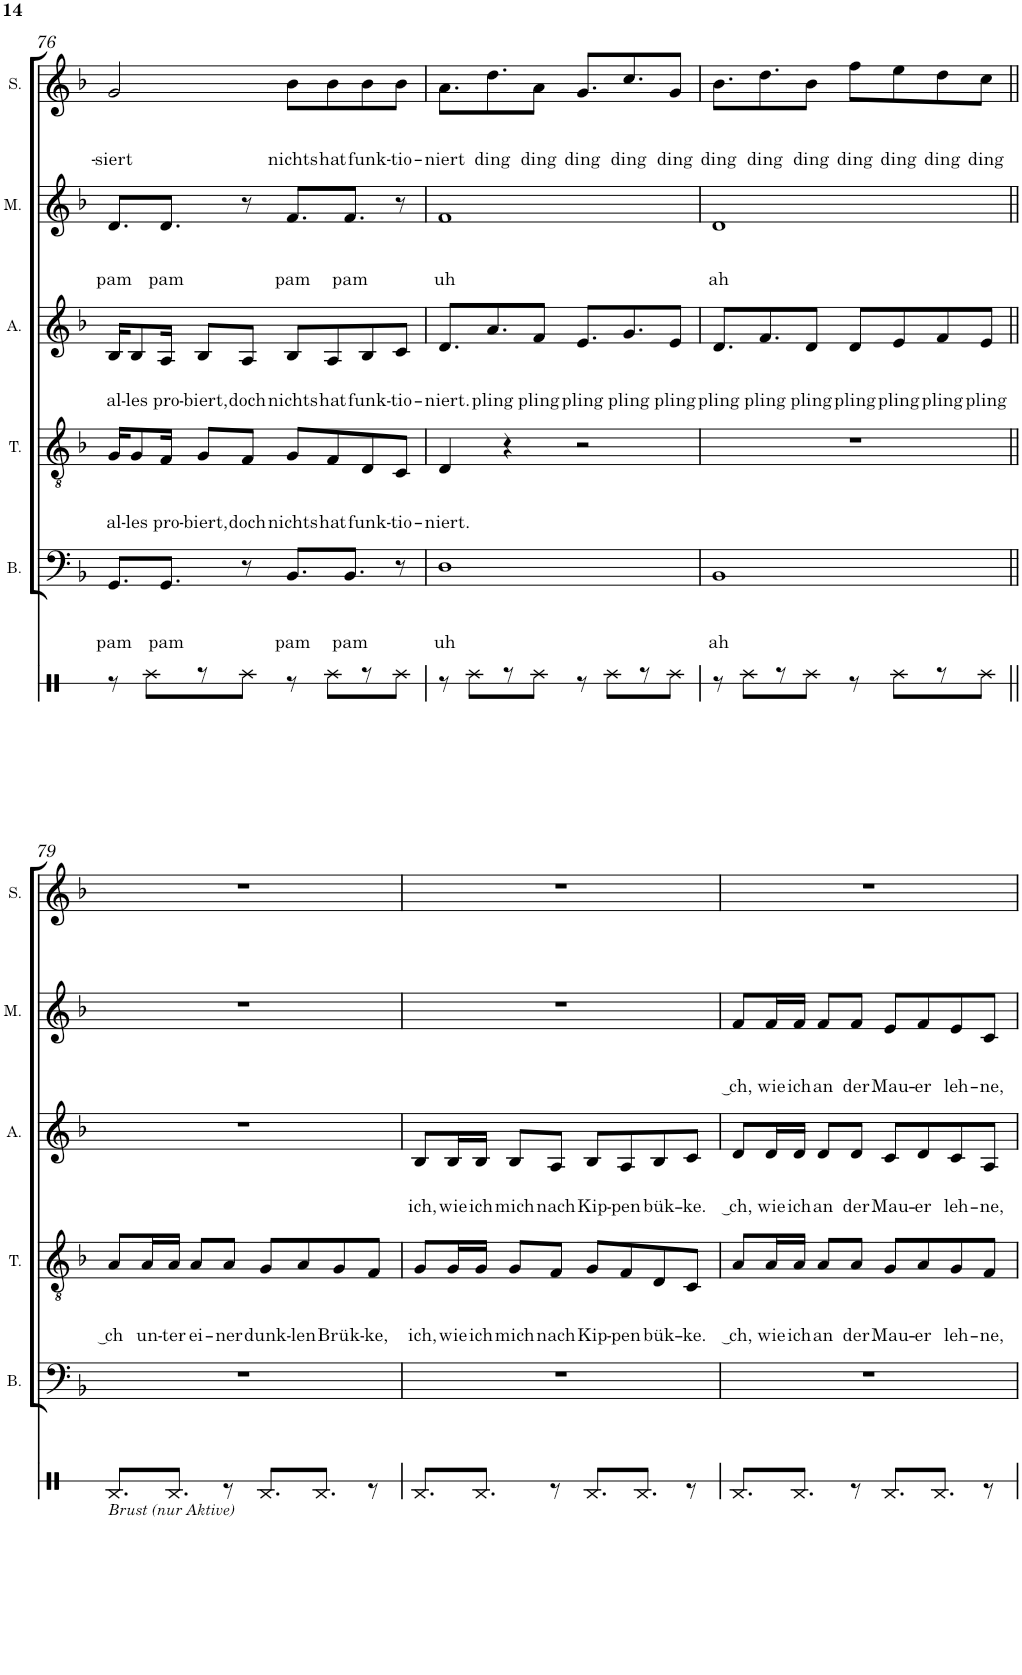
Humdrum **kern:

**kern	**kern	**text	**text	**text	**kern	**text	**text	**text	**kern	**text	**text	**text	**kern	**text	**text	**text	**kern	**text	**text	**text
*part6	*part5	*part5	*part5	*part5	*part4	*part4	*part4	*part4	*part3	*part3	*part3	*part3	*part2	*part2	*part2	*part2	*part1	*part1	*part1	*part1
*staff6	*staff5	*staff5	*staff5	*staff5	*staff4	*staff4	*staff4	*staff4	*staff3	*staff3	*staff3	*staff3	*staff2	*staff2	*staff2	*staff2	*staff1	*staff1	*staff1	*staff1
*I"Perkussion	*I"Bass	*	*	*	*I"Tenor	*	*	*	*I"Alt	*	*	*	*I"Mezzo	*	*	*	*I"Sopran	*	*	*
*	*I'B.	*	*	*	*I'T.	*	*	*	*I'A.	*	*	*	*I'M.	*	*	*	*I'S.	*	*	*
!!LO:PB:g=z
*clefX	*clefF4	*	*	*	*clefGv2	*	*	*	*clefG2	*	*	*	*clefG2	*	*	*	*clefG2	*	*	*
*k[b-]	*k[b-]	*	*	*	*k[b-]	*	*	*	*k[b-]	*	*	*	*k[b-]	*	*	*	*k[b-]	*	*	*
*d:	*d:	*	*	*	*d:	*	*	*	*d:	*	*	*	*d:	*	*	*	*d:	*	*	*
*M4/4	*M4/4	*	*	*	*M4/4	*	*	*	*M4/4	*	*	*	*M4/4	*	*	*	*M4/4	*	*	*
=76	=76	=76	=76	=76	=76	=76	=76	=76	=76	=76	=76	=76	=76	=76	=76	=76	=76	=76	=76	=76
!	!	!	!	!LO:LY:b	!	!	!	!LO:LY:b	!	!	!	!LO:LY:b	!	!	!	!LO:LY:b	!	!	!	!LO:LY:b
8r	8.GG/L	.	.	pam	16G/KL	.	.	al-	16B-/KL	.	.	al-	8.d/L	.	.	pam	2g/	.	.	-siert
!	!	!	!	!	!	!	!	!LO:LY:b	!	!	!	!LO:LY:b	!	!	!	!	!	!	!	!
.	.	.	.	.	8G/	.	.	-les	8B-/	.	.	-les	.	.	.	.	.	.	.	.
8Rg\L	.	.	.	.	.	.	.	.	.	.	.	.	.	.	.	.	.	.	.	.
!	!	!	!	!LO:LY:b	!	!	!	!LO:LY:b	!	!	!	!LO:LY:b	!	!	!	!LO:LY:b	!	!	!	!
.	8.GG/J	.	.	pam	16F/Jk	.	.	pro-	16A/Jk	.	.	pro-	8.d/J	.	.	pam	.	.	.	.
!	!	!	!	!	!	!	!	!LO:LY:b	!	!	!	!LO:LY:b	!	!	!	!	!	!	!	!
8r	.	.	.	.	8G/L	.	.	-biert,	8B-/L	.	.	-biert,	.	.	.	.	.	.	.	.
!	!	!	!	!	!	!	!	!LO:LY:b	!	!	!	!LO:LY:b	!	!	!	!	!	!	!	!
8Rg\J	8r	.	.	.	8F/J	.	.	doch	8A/J	.	.	doch	8r	.	.	.	.	.	.	.
!	!	!	!	!LO:LY:b	!	!	!	!LO:LY:b	!	!	!	!LO:LY:b	!	!	!	!LO:LY:b	!	!	!	!LO:LY:b
8r	8.BB-/L	.	.	pam	8G/L	.	.	nichts	8B-/L	.	.	nichts	8.f/L	.	.	pam	8b-\L	.	.	nichts
!	!	!	!	!	!	!	!	!LO:LY:b	!	!	!	!LO:LY:b	!	!	!	!	!	!	!	!LO:LY:b
8Rg\L	.	.	.	.	8F/	.	.	hat	8A/	.	.	hat	.	.	.	.	8b-\	.	.	hat
!	!	!	!	!LO:LY:b	!	!	!	!	!	!	!	!	!	!	!	!LO:LY:b	!	!	!	!
.	8.BB-/J	.	.	pam	.	.	.	.	.	.	.	.	8.f/J	.	.	pam	.	.	.	.
!	!	!	!	!	!	!	!	!LO:LY:b	!	!	!	!LO:LY:b	!	!	!	!	!	!	!	!LO:LY:b
8r	.	.	.	.	8D/	.	.	funk-	8B-/	.	.	funk-	.	.	.	.	8b-\	.	.	funk-
!	!	!	!	!	!	!	!	!LO:LY:b	!	!	!	!LO:LY:b	!	!	!	!	!	!	!	!LO:LY:b
8Rg\J	8r	.	.	.	8C/J	.	.	-tio-	8c/J	.	.	-tio-	8r	.	.	.	8b-\J	.	.	-tio-
=77	=77	=77	=77	=77	=77	=77	=77	=77	=77	=77	=77	=77	=77	=77	=77	=77	=77	=77	=77	=77
!	!	!	!	!LO:LY:b	!	!	!	!LO:LY:b	!	!	!	!LO:LY:b	!	!	!	!LO:LY:b	!	!	!	!LO:LY:b
8r	1D	.	.	uh	4D/	.	.	-niert.	8.d/L	.	.	-niert.	1f	.	.	uh	8.a\L	.	.	-niert
8Rg\L	.	.	.	.	.	.	.	.	.	.	.	.	.	.	.	.	.	.	.	.
!	!	!	!	!	!	!	!	!	!	!	!	!LO:LY:b	!	!	!	!	!	!	!	!LO:LY:b
.	.	.	.	.	.	.	.	.	8.a/	.	.	pling	.	.	.	.	8.dd\	.	.	ding
8r	.	.	.	.	4r	.	.	.	.	.	.	.	.	.	.	.	.	.	.	.
!	!	!	!	!	!	!	!	!	!	!	!	!LO:LY:b	!	!	!	!	!	!	!	!LO:LY:b
8Rg\J	.	.	.	.	.	.	.	.	8f/J	.	.	pling	.	.	.	.	8a\J	.	.	ding
!	!	!	!	!	!	!	!	!	!	!	!	!LO:LY:b	!	!	!	!	!	!	!	!LO:LY:b
8r	.	.	.	.	2r	.	.	.	8.e/L	.	.	pling	.	.	.	.	8.g/L	.	.	ding
8Rg\L	.	.	.	.	.	.	.	.	.	.	.	.	.	.	.	.	.	.	.	.
!	!	!	!	!	!	!	!	!	!	!	!	!LO:LY:b	!	!	!	!	!	!	!	!LO:LY:b
.	.	.	.	.	.	.	.	.	8.g/	.	.	pling	.	.	.	.	8.cc/	.	.	ding
8r	.	.	.	.	.	.	.	.	.	.	.	.	.	.	.	.	.	.	.	.
!	!	!	!	!	!	!	!	!	!	!	!	!LO:LY:b	!	!	!	!	!	!	!	!LO:LY:b
8Rg\J	.	.	.	.	.	.	.	.	8e/J	.	.	pling	.	.	.	.	8g/J	.	.	ding
=78	=78	=78	=78	=78	=78	=78	=78	=78	=78	=78	=78	=78	=78	=78	=78	=78	=78	=78	=78	=78
!	!	!	!	!LO:LY:b	!	!	!	!	!	!	!	!LO:LY:b	!	!	!	!LO:LY:b	!	!	!	!LO:LY:b
8r	1BB-	.	.	ah	1r	.	.	.	8.d/L	.	.	pling	1d	.	.	ah	8.b-\L	.	.	ding
8Rg\L	.	.	.	.	.	.	.	.	.	.	.	.	.	.	.	.	.	.	.	.
!	!	!	!	!	!	!	!	!	!	!	!	!LO:LY:b	!	!	!	!	!	!	!	!LO:LY:b
.	.	.	.	.	.	.	.	.	8.f/	.	.	pling	.	.	.	.	8.dd\	.	.	ding
8r	.	.	.	.	.	.	.	.	.	.	.	.	.	.	.	.	.	.	.	.
!	!	!	!	!	!	!	!	!	!	!	!	!LO:LY:b	!	!	!	!	!	!	!	!LO:LY:b
8Rg\J	.	.	.	.	.	.	.	.	8d/J	.	.	pling	.	.	.	.	8b-\J	.	.	ding
!	!	!	!	!	!	!	!	!	!	!	!	!LO:LY:b	!	!	!	!	!	!	!	!LO:LY:b
8r	.	.	.	.	.	.	.	.	8d/L	.	.	pling	.	.	.	.	8ff\L	.	.	ding
!	!	!	!	!	!	!	!	!	!	!	!	!LO:LY:b	!	!	!	!	!	!	!	!LO:LY:b
8Rg\L	.	.	.	.	.	.	.	.	8e/	.	.	pling	.	.	.	.	8ee\	.	.	ding
!	!	!	!	!	!	!	!	!	!	!	!	!LO:LY:b	!	!	!	!	!	!	!	!LO:LY:b
8r	.	.	.	.	.	.	.	.	8f/	.	.	pling	.	.	.	.	8dd\	.	.	ding
!	!	!	!	!	!	!	!	!	!	!	!	!LO:LY:b	!	!	!	!	!	!	!	!LO:LY:b
8Rg\J	.	.	.	.	.	.	.	.	8e/J	.	.	pling	.	.	.	.	8cc\J	.	.	ding
!!LO:LB:g=z
=79||	=79||	=79||	=79||	=79||	=79||	=79||	=79||	=79||	=79||	=79||	=79||	=79||	=79||	=79||	=79||	=79||	=79||	=79||	=79||	=79||
*^	*	*	*	*	*	*	*	*	*	*	*	*	*	*	*	*	*	*	*	*
!LO:TX:b:i:t=Brust (nur Aktive)	!	!	!	!	!	!	!	!	!	!	!	!	!	!	!	!	!	!	!	!	!
!	!	!	!	!	!	!	!	!	!LO:LY:b	!	!	!	!	!	!	!	!	!	!	!	!
1ryy	8.RB/L	1r	.	.	.	8A/L	.	.	‿ch	1r	.	.	.	1r	.	.	.	1r	.	.	.
!	!	!	!	!	!	!	!	!	!LO:LY:b	!	!	!	!	!	!	!	!	!	!	!	!
.	.	.	.	.	.	16A/L	.	.	un-	.	.	.	.	.	.	.	.	.	.	.	.
!	!	!	!	!	!	!	!	!	!LO:LY:b	!	!	!	!	!	!	!	!	!	!	!	!
.	8.RB/J	.	.	.	.	16A/JJ	.	.	-ter	.	.	.	.	.	.	.	.	.	.	.	.
!	!	!	!	!	!	!	!	!	!LO:LY:b	!	!	!	!	!	!	!	!	!	!	!	!
.	.	.	.	.	.	8A/L	.	.	ei-	.	.	.	.	.	.	.	.	.	.	.	.
!	!	!	!	!	!	!	!	!	!LO:LY:b	!	!	!	!	!	!	!	!	!	!	!	!
.	8r	.	.	.	.	8A/J	.	.	-ner	.	.	.	.	.	.	.	.	.	.	.	.
!	!	!	!	!	!	!	!	!	!LO:LY:b	!	!	!	!	!	!	!	!	!	!	!	!
.	8.RB/L	.	.	.	.	8G/L	.	.	dunk-	.	.	.	.	.	.	.	.	.	.	.	.
!	!	!	!	!	!	!	!	!	!LO:LY:b	!	!	!	!	!	!	!	!	!	!	!	!
.	.	.	.	.	.	8A/	.	.	-len	.	.	.	.	.	.	.	.	.	.	.	.
.	8.RB/J	.	.	.	.	.	.	.	.	.	.	.	.	.	.	.	.	.	.	.	.
!	!	!	!	!	!	!	!	!	!LO:LY:b	!	!	!	!	!	!	!	!	!	!	!	!
.	.	.	.	.	.	8G/	.	.	Brük-	.	.	.	.	.	.	.	.	.	.	.	.
!	!	!	!	!	!	!	!	!	!LO:LY:b	!	!	!	!	!	!	!	!	!	!	!	!
.	8r	.	.	.	.	8F/J	.	.	-ke,	.	.	.	.	.	.	.	.	.	.	.	.
=80	=80	=80	=80	=80	=80	=80	=80	=80	=80	=80	=80	=80	=80	=80	=80	=80	=80	=80	=80	=80	=80
!	!	!	!	!	!	!	!	!	!LO:LY:b	!	!	!	!LO:LY:b	!	!	!	!	!	!	!	!
1ryy	8.RB/L	1r	.	.	.	8G/L	.	.	ich,	8B-/L	.	.	ich,	1r	.	.	.	1r	.	.	.
!	!	!	!	!	!	!	!	!	!LO:LY:b	!	!	!	!LO:LY:b	!	!	!	!	!	!	!	!
.	.	.	.	.	.	16G/L	.	.	wie	16B-/L	.	.	wie	.	.	.	.	.	.	.	.
!	!	!	!	!	!	!	!	!	!LO:LY:b	!	!	!	!LO:LY:b	!	!	!	!	!	!	!	!
.	8.RB/J	.	.	.	.	16G/JJ	.	.	ich	16B-/JJ	.	.	ich	.	.	.	.	.	.	.	.
!	!	!	!	!	!	!	!	!	!LO:LY:b	!	!	!	!LO:LY:b	!	!	!	!	!	!	!	!
.	.	.	.	.	.	8G/L	.	.	mich	8B-/L	.	.	mich	.	.	.	.	.	.	.	.
!	!	!	!	!	!	!	!	!	!LO:LY:b	!	!	!	!LO:LY:b	!	!	!	!	!	!	!	!
.	8r	.	.	.	.	8F/J	.	.	nach	8A/J	.	.	nach	.	.	.	.	.	.	.	.
!	!	!	!	!	!	!	!	!	!LO:LY:b	!	!	!	!LO:LY:b	!	!	!	!	!	!	!	!
.	8.RB/L	.	.	.	.	8G/L	.	.	Kip-	8B-/L	.	.	Kip-	.	.	.	.	.	.	.	.
!	!	!	!	!	!	!	!	!	!LO:LY:b	!	!	!	!LO:LY:b	!	!	!	!	!	!	!	!
.	.	.	.	.	.	8F/	.	.	-pen	8A/	.	.	-pen	.	.	.	.	.	.	.	.
.	8.RB/J	.	.	.	.	.	.	.	.	.	.	.	.	.	.	.	.	.	.	.	.
!	!	!	!	!	!	!	!	!	!LO:LY:b	!	!	!	!LO:LY:b	!	!	!	!	!	!	!	!
.	.	.	.	.	.	8D/	.	.	bük-	8B-/	.	.	bük-	.	.	.	.	.	.	.	.
!	!	!	!	!	!	!	!	!	!LO:LY:b	!	!	!	!LO:LY:b	!	!	!	!	!	!	!	!
.	8r	.	.	.	.	8C/J	.	.	-ke.	8c/J	.	.	-ke.	.	.	.	.	.	.	.	.
=81	=81	=81	=81	=81	=81	=81	=81	=81	=81	=81	=81	=81	=81	=81	=81	=81	=81	=81	=81	=81	=81
!	!	!	!	!	!	!	!	!	!LO:LY:b	!	!	!	!LO:LY:b	!	!	!	!LO:LY:b	!	!	!	!
1ryy	8.RB/L	1r	.	.	.	8A/L	.	.	‿ch,	8d/L	.	.	‿ch,	8f/L	.	.	‿ch,	1r	.	.	.
!	!	!	!	!	!	!	!	!	!LO:LY:b	!	!	!	!LO:LY:b	!	!	!	!LO:LY:b	!	!	!	!
.	.	.	.	.	.	16A/L	.	.	wie	16d/L	.	.	wie	16f/L	.	.	wie	.	.	.	.
!	!	!	!	!	!	!	!	!	!LO:LY:b	!	!	!	!LO:LY:b	!	!	!	!LO:LY:b	!	!	!	!
.	8.RB/J	.	.	.	.	16A/JJ	.	.	ich	16d/JJ	.	.	ich	16f/JJ	.	.	ich	.	.	.	.
!	!	!	!	!	!	!	!	!	!LO:LY:b	!	!	!	!LO:LY:b	!	!	!	!LO:LY:b	!	!	!	!
.	.	.	.	.	.	8A/L	.	.	an	8d/L	.	.	an	8f/L	.	.	an	.	.	.	.
!	!	!	!	!	!	!	!	!	!LO:LY:b	!	!	!	!LO:LY:b	!	!	!	!LO:LY:b	!	!	!	!
.	8r	.	.	.	.	8A/J	.	.	der	8d/J	.	.	der	8f/J	.	.	der	.	.	.	.
!	!	!	!	!	!	!	!	!	!LO:LY:b	!	!	!	!LO:LY:b	!	!	!	!LO:LY:b	!	!	!	!
.	8.RB/L	.	.	.	.	8G/L	.	.	Mau-	8c/L	.	.	Mau-	8e/L	.	.	Mau-	.	.	.	.
!	!	!	!	!	!	!	!	!	!LO:LY:b	!	!	!	!LO:LY:b	!	!	!	!LO:LY:b	!	!	!	!
.	.	.	.	.	.	8A/	.	.	-er	8d/	.	.	-er	8f/	.	.	-er	.	.	.	.
.	8.RB/J	.	.	.	.	.	.	.	.	.	.	.	.	.	.	.	.	.	.	.	.
!	!	!	!	!	!	!	!	!	!LO:LY:b	!	!	!	!LO:LY:b	!	!	!	!LO:LY:b	!	!	!	!
.	.	.	.	.	.	8G/	.	.	leh-	8c/	.	.	leh-	8e/	.	.	leh-	.	.	.	.
!	!	!	!	!	!	!	!	!	!LO:LY:b	!	!	!	!LO:LY:b	!	!	!	!LO:LY:b	!	!	!	!
.	8r	.	.	.	.	8F/J	.	.	-ne,	8A/J	.	.	-ne,	8c/J	.	.	-ne,	.	.	.	.
*v	*v	*	*	*	*	*	*	*	*	*	*	*	*	*	*	*	*	*	*	*	*
=	=	=	=	=	=	=	=	=	=	=	=	=	=	=	=	=	=	=	=	=
*-	*-	*-	*-	*-	*-	*-	*-	*-	*-	*-	*-	*-	*-	*-	*-	*-	*-	*-	*-	*-
